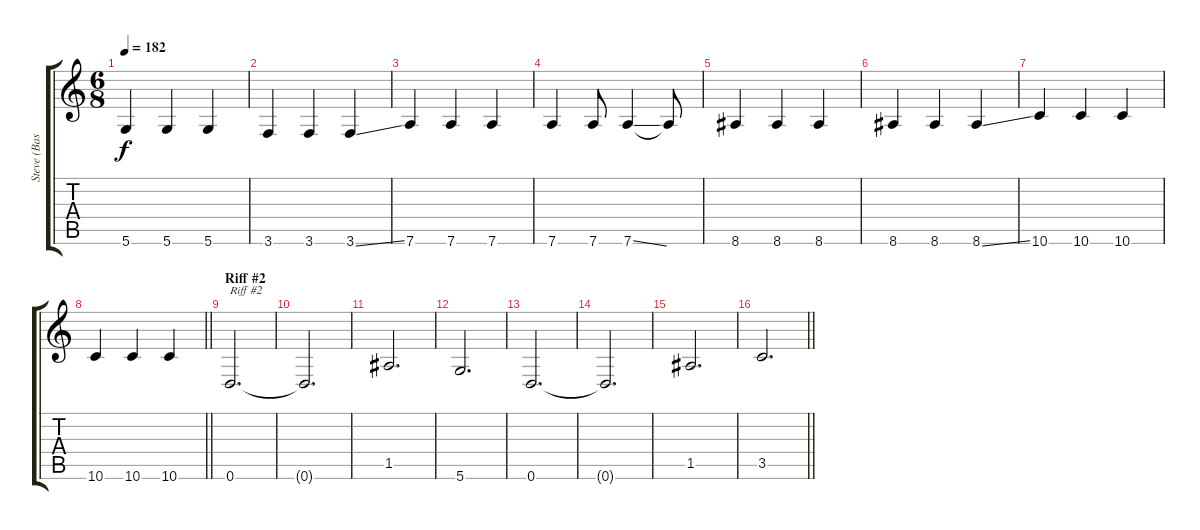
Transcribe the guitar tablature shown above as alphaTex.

\track ("Steve (Bass)" "Steve (Bas") {instrument acousticbass}
\staff {score tabs}
\tuning (E4 B3 G3 D3 A2 D2) {hide}
\ts (6 8)
\tempo 182
\clef g2
\ks c
5.6.4{dy f} 5.6.4 5.6.4 |
3.6.4 3.6.4 3.6{ss}.4 |
7.6.4 7.6.4 7.6.4 |
7.6.4 7.6.8 7.6{ss}.4 7.6{t}.8 |
8.6.4 8.6.4 8.6.4 |
8.6.4 8.6.4 8.6{ss}.4 |
10.6.4 10.6.4 10.6.4 |
\barLineRight lightlight
10.6.4 10.6.4 10.6.4 |
\section ("" "Riff #2")
0.6.2{d txt "Riff #2"} |
0.6{t}.2{d} |
1.5.2{d} |
5.6.2{d} |
0.6.2{d} |
0.6{t}.2{d} |
1.5.2{d} |
\barLineRight lightlight
3.5.2{d}
